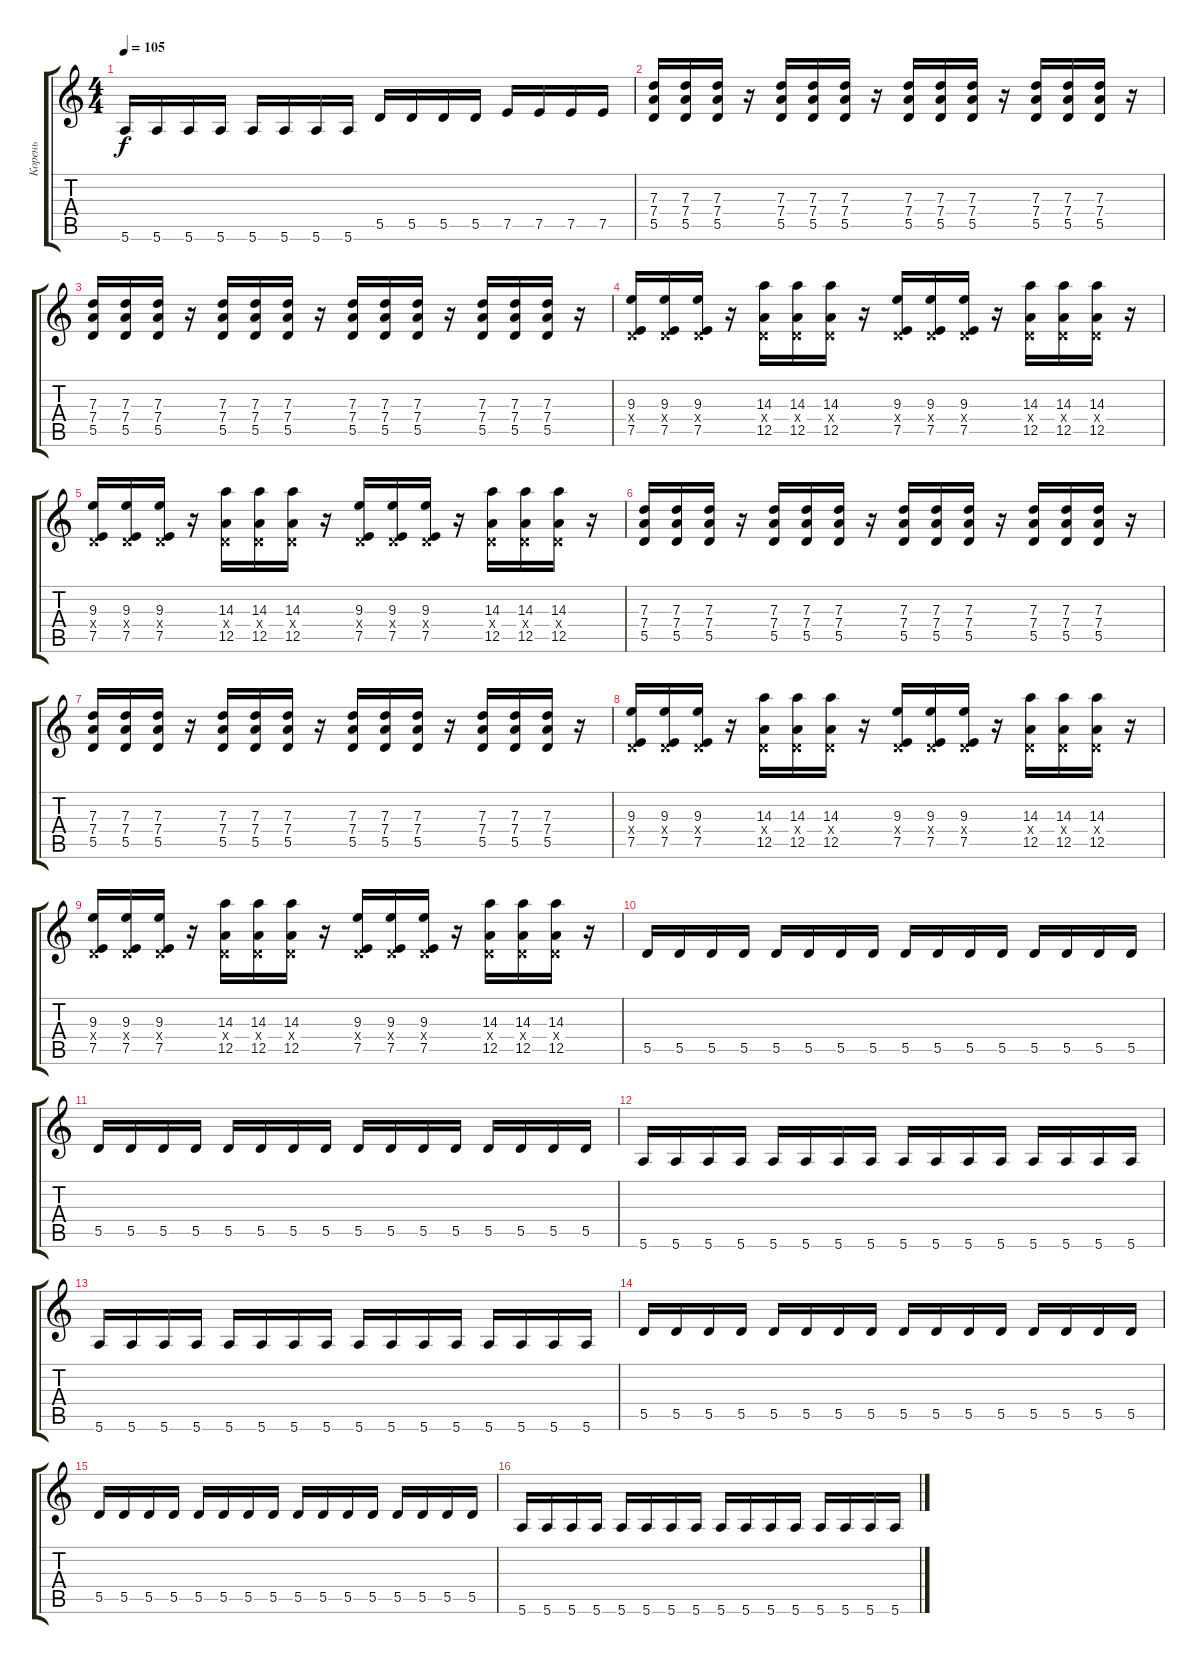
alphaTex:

\track ("Корень" "Корень") {instrument distortionguitar}
\staff {score tabs}
\tuning (E4 B3 G3 D3 A2 E2) {hide}
\ts (4 4)
\tempo 105
\clef g2
\ks c
5.6.16{dy f} 5.6.16 5.6.16 5.6.16 5.6.16 5.6.16 5.6.16 5.6.16 5.5.16 5.5.16 5.5.16 5.5.16 7.5.16 7.5.16 7.5.16 7.5.16 |
(7.3 7.4 5.5).16 (7.3 7.4 5.5).16 (7.3 7.4 5.5).16 r.16 (7.3 7.4 5.5).16 (7.3 7.4 5.5).16 (7.3 7.4 5.5).16 r.16 (7.3 7.4 5.5).16 (7.3 7.4 5.5).16 (7.3 7.4 5.5).16 r.16 (7.3 7.4 5.5).16 (7.3 7.4 5.5).16 (7.3 7.4 5.5).16 r.16 |
(7.3 7.4 5.5).16 (7.3 7.4 5.5).16 (7.3 7.4 5.5).16 r.16 (7.3 7.4 5.5).16 (7.3 7.4 5.5).16 (7.3 7.4 5.5).16 r.16 (7.3 7.4 5.5).16 (7.3 7.4 5.5).16 (7.3 7.4 5.5).16 r.16 (7.3 7.4 5.5).16 (7.3 7.4 5.5).16 (7.3 7.4 5.5).16 r.16 |
(9.3 0.4{x} 7.5).16 (9.3 0.4{x} 7.5).16 (9.3 0.4{x} 7.5).16 r.16 (14.3 0.4{x} 12.5).16 (14.3 0.4{x} 12.5).16 (14.3 0.4{x} 12.5).16 r.16 (9.3 0.4{x} 7.5).16 (9.3 0.4{x} 7.5).16 (9.3 0.4{x} 7.5).16 r.16 (14.3 0.4{x} 12.5).16 (14.3 0.4{x} 12.5).16 (14.3 0.4{x} 12.5).16 r.16 |
(9.3 0.4{x} 7.5).16 (9.3 0.4{x} 7.5).16 (9.3 0.4{x} 7.5).16 r.16 (14.3 0.4{x} 12.5).16 (14.3 0.4{x} 12.5).16 (14.3 0.4{x} 12.5).16 r.16 (9.3 0.4{x} 7.5).16 (9.3 0.4{x} 7.5).16 (9.3 0.4{x} 7.5).16 r.16 (14.3 0.4{x} 12.5).16 (14.3 0.4{x} 12.5).16 (14.3 0.4{x} 12.5).16 r.16 |
(7.3 7.4 5.5).16 (7.3 7.4 5.5).16 (7.3 7.4 5.5).16 r.16 (7.3 7.4 5.5).16 (7.3 7.4 5.5).16 (7.3 7.4 5.5).16 r.16 (7.3 7.4 5.5).16 (7.3 7.4 5.5).16 (7.3 7.4 5.5).16 r.16 (7.3 7.4 5.5).16 (7.3 7.4 5.5).16 (7.3 7.4 5.5).16 r.16 |
(7.3 7.4 5.5).16 (7.3 7.4 5.5).16 (7.3 7.4 5.5).16 r.16 (7.3 7.4 5.5).16 (7.3 7.4 5.5).16 (7.3 7.4 5.5).16 r.16 (7.3 7.4 5.5).16 (7.3 7.4 5.5).16 (7.3 7.4 5.5).16 r.16 (7.3 7.4 5.5).16 (7.3 7.4 5.5).16 (7.3 7.4 5.5).16 r.16 |
(9.3 0.4{x} 7.5).16 (9.3 0.4{x} 7.5).16 (9.3 0.4{x} 7.5).16 r.16 (14.3 0.4{x} 12.5).16 (14.3 0.4{x} 12.5).16 (14.3 0.4{x} 12.5).16 r.16 (9.3 0.4{x} 7.5).16 (9.3 0.4{x} 7.5).16 (9.3 0.4{x} 7.5).16 r.16 (14.3 0.4{x} 12.5).16 (14.3 0.4{x} 12.5).16 (14.3 0.4{x} 12.5).16 r.16 |
(9.3 0.4{x} 7.5).16 (9.3 0.4{x} 7.5).16 (9.3 0.4{x} 7.5).16 r.16 (14.3 0.4{x} 12.5).16 (14.3 0.4{x} 12.5).16 (14.3 0.4{x} 12.5).16 r.16 (9.3 0.4{x} 7.5).16 (9.3 0.4{x} 7.5).16 (9.3 0.4{x} 7.5).16 r.16 (14.3 0.4{x} 12.5).16 (14.3 0.4{x} 12.5).16 (14.3 0.4{x} 12.5).16 r.16 |
5.5.16 5.5.16 5.5.16 5.5.16 5.5.16 5.5.16 5.5.16 5.5.16 5.5.16 5.5.16 5.5.16 5.5.16 5.5.16 5.5.16 5.5.16 5.5.16 |
5.5.16 5.5.16 5.5.16 5.5.16 5.5.16 5.5.16 5.5.16 5.5.16 5.5.16 5.5.16 5.5.16 5.5.16 5.5.16 5.5.16 5.5.16 5.5.16 |
5.6.16 5.6.16 5.6.16 5.6.16 5.6.16 5.6.16 5.6.16 5.6.16 5.6.16 5.6.16 5.6.16 5.6.16 5.6.16 5.6.16 5.6.16 5.6.16 |
5.6.16 5.6.16 5.6.16 5.6.16 5.6.16 5.6.16 5.6.16 5.6.16 5.6.16 5.6.16 5.6.16 5.6.16 5.6.16 5.6.16 5.6.16 5.6.16 |
5.5.16 5.5.16 5.5.16 5.5.16 5.5.16 5.5.16 5.5.16 5.5.16 5.5.16 5.5.16 5.5.16 5.5.16 5.5.16 5.5.16 5.5.16 5.5.16 |
5.5.16 5.5.16 5.5.16 5.5.16 5.5.16 5.5.16 5.5.16 5.5.16 5.5.16 5.5.16 5.5.16 5.5.16 5.5.16 5.5.16 5.5.16 5.5.16 |
5.6.16 5.6.16 5.6.16 5.6.16 5.6.16 5.6.16 5.6.16 5.6.16 5.6.16 5.6.16 5.6.16 5.6.16 5.6.16 5.6.16 5.6.16 5.6.16
